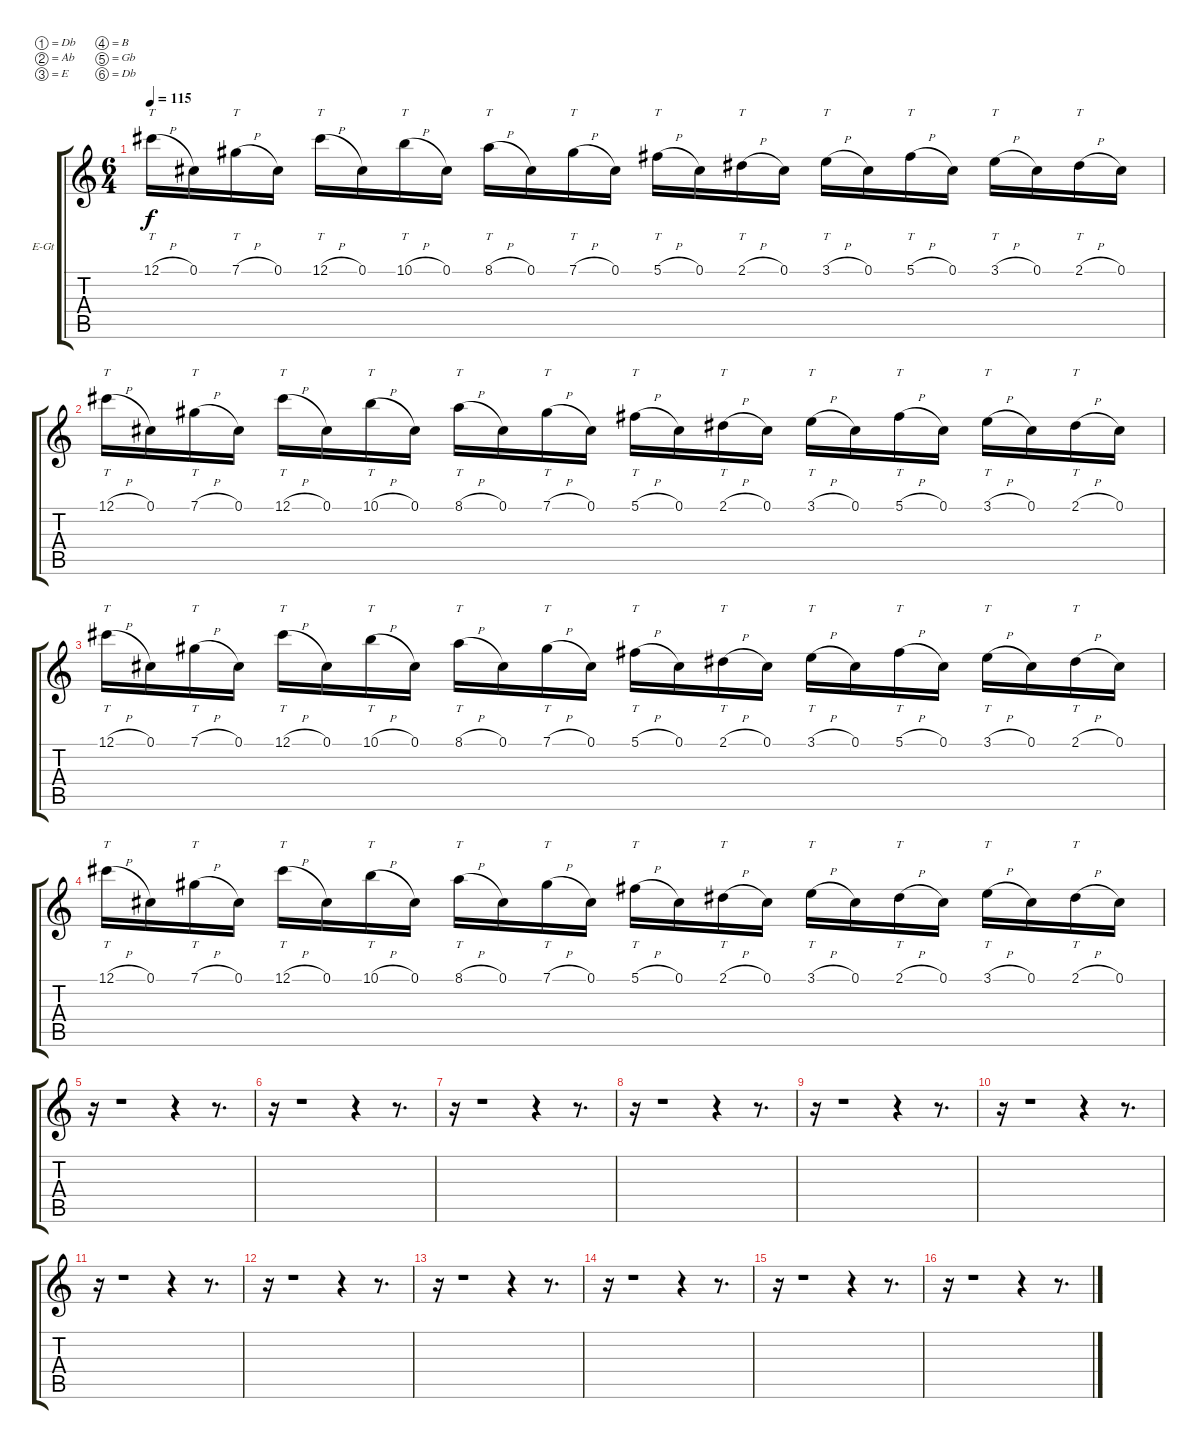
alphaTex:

\bracketExtendMode groupsimilarinstruments
\firstSystemTrackNameOrientation horizontal
\otherSystemsTrackNameOrientation horizontal
\track ("Phil Demmel (Lead)" "E-Gt") {instrument overdrivenguitar}
\staff {score tabs}
\tuning (Db4 Ab3 E3 B2 Gb2 Db2)
\ts (6 4)
\tempo 115
\clef g2
\ks c
12.1{h}.16{tt dy f} 0.1.16 7.1{h}.16{tt} 0.1.16 12.1{h}.16{tt} 0.1.16 10.1{h}.16{tt} 0.1.16 8.1{h}.16{tt} 0.1.16 7.1{h}.16{tt} 0.1.16 5.1{h}.16{tt} 0.1.16 2.1{h}.16{tt} 0.1.16 3.1{h}.16{tt} 0.1.16 5.1{h}.16{tt} 0.1.16 3.1{h}.16{tt} 0.1.16 2.1{h}.16{tt} 0.1.16 |
12.1{h}.16{tt} 0.1.16 7.1{h}.16{tt} 0.1.16 12.1{h}.16{tt} 0.1.16 10.1{h}.16{tt} 0.1.16 8.1{h}.16{tt} 0.1.16 7.1{h}.16{tt} 0.1.16 5.1{h}.16{tt} 0.1.16 2.1{h}.16{tt} 0.1.16 3.1{h}.16{tt} 0.1.16 5.1{h}.16{tt} 0.1.16 3.1{h}.16{tt} 0.1.16 2.1{h}.16{tt} 0.1.16 |
12.1{h}.16{tt} 0.1.16 7.1{h}.16{tt} 0.1.16 12.1{h}.16{tt} 0.1.16 10.1{h}.16{tt} 0.1.16 8.1{h}.16{tt} 0.1.16 7.1{h}.16{tt} 0.1.16 5.1{h}.16{tt} 0.1.16 2.1{h}.16{tt} 0.1.16 3.1{h}.16{tt} 0.1.16 5.1{h}.16{tt} 0.1.16 3.1{h}.16{tt} 0.1.16 2.1{h}.16{tt} 0.1.16 |
12.1{h}.16{tt} 0.1.16 7.1{h}.16{tt} 0.1.16 12.1{h}.16{tt} 0.1.16 10.1{h}.16{tt} 0.1.16 8.1{h}.16{tt} 0.1.16 7.1{h}.16{tt} 0.1.16 5.1{h}.16{tt} 0.1.16 2.1{h}.16{tt} 0.1.16 3.1{h}.16{tt} 0.1.16 2.1{h}.16{tt} 0.1.16 3.1{h}.16{tt} 0.1.16 2.1{h}.16{tt} 0.1.16 |
r.16 r.1 r.4 r.8{d} |
r.16 r.1 r.4 r.8{d} |
r.16 r.1 r.4 r.8{d} |
r.16 r.1 r.4 r.8{d} |
r.16 r.1 r.4 r.8{d} |
r.16 r.1 r.4 r.8{d} |
r.16 r.1 r.4 r.8{d} |
r.16 r.1 r.4 r.8{d} |
r.16 r.1 r.4 r.8{d} |
r.16 r.1 r.4 r.8{d} |
r.16 r.1 r.4 r.8{d} |
r.16 r.1 r.4 r.8{d}
